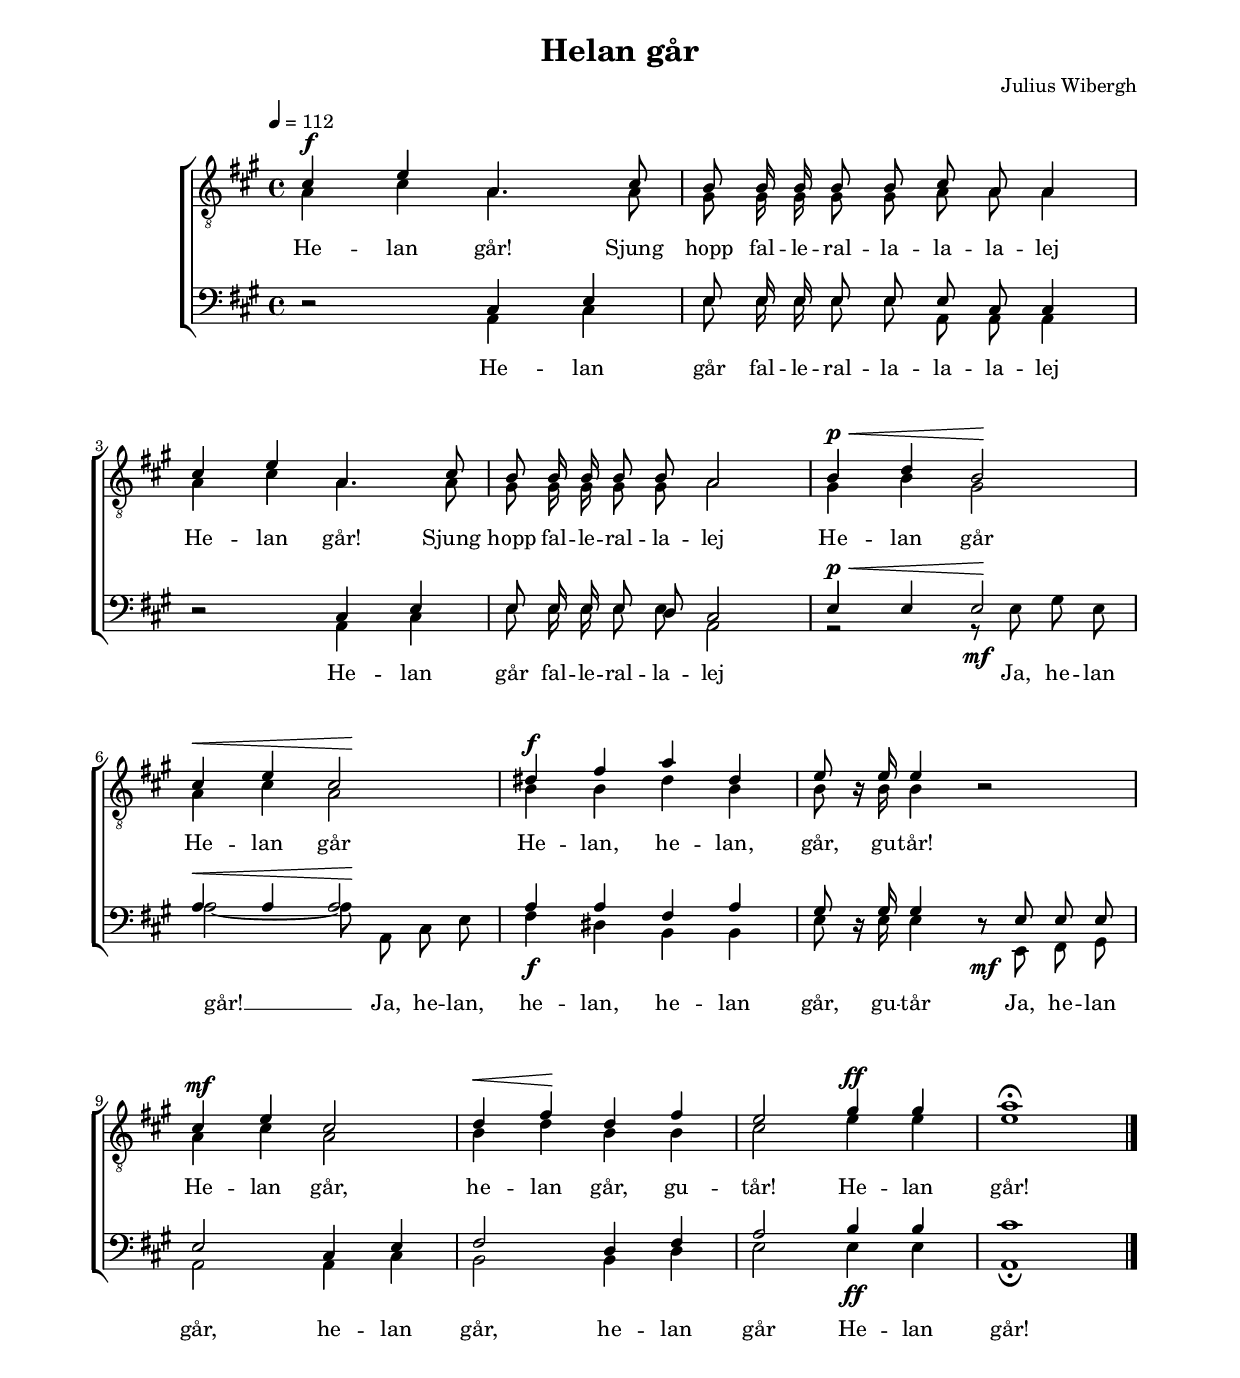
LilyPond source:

% LilyBin
\version "2.18.2"

\header {
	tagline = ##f
}

\paper {
	line-width = 175
	top-margin = 25
	bottom-margin = 30
	system-system-spacing.padding = #6
	print-all-headers = ##t
	print-page-number = ##f
	systems-per-page = 4
}

#(set-global-staff-size 17)

global = {
	\time 4/4
	\key a \major
}

\include "../Include/midiVolume.ly"

%Helan går

tenorDynamics = \relative c {
	\override DynamicLineSpanner.staff-padding = #3
	s1\f |
	s1 | \break
	s1 |
	s1 |

	s4\p\< s4 s2\! \break
	s4\< s4 s2\! |
	s4\f s2. |
	s1 | \break

	s4\mf s2. |
	s1 |
	s2 s4\ff s4 |
	s1
	\bar "|."
}


bOneDynamics = \relative c {
	\override DynamicLineSpanner.staff-padding = #3
	s1 | s1 | s1 |s1
	s4\p\< s4 s2\!
	s4\< s4 s2\!

}


bTwoDynamics = \relative c {
	\override DynamicLineSpanner.staff-padding = #3

	s1 | s1 | s1 | s1

	s2 s8\mf s4.
	s1
	s1\f

	s2 s8\mf s4.
	s1 | s1
	s2 s2\ff

}

tOne = \relative c' {
	\override Voice.Rest #'staff-position = #0
	\autoBeamOff

	\tempo 4 = 112
	cis4 e4 a,4. cis8
	b8 b16 b16 b8 b8 cis8 a8 a4
	cis4 e4 a,4. cis8
	b8 b16 b16 b8 b8 a2

	b4 d4 b2
	cis4 e4 cis2
	dis4 fis4 a4 dis,4
	e8 r16 e16 e4 r2

	cis4 e4 cis2
	d4^\< fis4\! d4 fis4
	e2 gis4 gis4
	a1\fermata

}

tTwo = \relative c' {
	\override Voice.Rest #'staff-position = #0
	\autoBeamOff

	a4 cis4 a4. a8
	gis8 gis16 gis16  gis8 gis8 a8 a8 a4
	a4 cis4 a4. a8
	gis8 gis16 gis16  gis8  gis8 a2

	gis4 b4 gis2
	a4 cis4 a2
	b4 b4 dis4 b4
	b8 r16 b16 b4 r2

	a4 cis4 a2
	b4 d4 b4 b4
	cis2 e4 e4
	e1


}

bOne = \relative c {
	\override Voice.Rest #'staff-position = #0
	\autoBeamOff

	r2 cis4 e4
	e8 e16 e16 e8 e8 e8 cis8 cis4
	r2 cis4 e4
	e8 e16 e16 e8 d8 cis2
	e4 e4 e2
	a4 a4 a2
	a4 a4 fis4 a4
	gis8 r16 gis16 gis4 r8 e8 e8 e8
	e2 cis4 e4
	fis2 d4 fis4
	a2 b4 b4
	cis1

}

bTwo = \relative c {
	\override Voice.Rest #'staff-position = #0
	\autoBeamOff

	r2 a4 cis4
	e8 e16 e16 e8 e8 a,8 a8 a4
	r2 a4 cis4
	e8 e16 e16 e8 e8 a,2

	\once \override Voice.Rest #'staff-position = #-4 r2 \once \override Voice.Rest #'staff-position = #-4 r8 e'8 gis8 e8
	a2~ a8
	a,8 cis8 e8
	fis4 dis4 b4 b4

	e8 r16 e16 e4 r8 e,8 fis8 gis8
	a2 a4 cis4
	b2 b4 d4
	e2 e4 e4
	a,1\fermata

}


tTwoLyric = \lyricmode {
	He -- lan går! Sjung
	hopp fal -- le -- ral -- la -- la -- la -- lej

	He -- lan går! Sjung
	hopp fal -- le -- ral -- la -- lej

	He -- lan går
	He -- lan går
	He -- lan, he -- lan,
	går, gu -- tår!
	He -- lan går,
	he -- lan går, gu --
	tår! He -- lan går!
}

bTwoLyric = \lyricmode {
	He -- lan
	går fal -- le -- ral -- la -- la -- la -- lej
	He -- lan
	går fal -- le -- ral -- la -- lej

	Ja, he -- lan
	går! __ Ja, he -- lan,
	he -- lan, he -- lan går, gu -- tår
	Ja, he -- lan går, he -- lan
	går, he -- lan går
	He -- lan går!

}


%Helan går

\score { % centered <<
	\header {
		title = "Helan går"
		composer = "Julius Wibergh"
	}

	\new ChoirStaff <<
		\new Staff = "tenor" <<
			\global
			\clef "treble_8"
			\new Voice = "tOne" <<
				\voiceOne
				\tOne
			>>
			\new Voice <<
				\dynamicUp
				\voiceOne
				\tenorDynamics
			>>
			\new Voice = "tTwo" <<
				\voiceTwo
				\tTwo
			>>
		>>

		\new Lyrics  {
			\lyricsto "tTwo"
			\tTwoLyric
		}
		\new Staff = "basses" <<
			\global
			\clef "bass"
			\new Voice = "bOne" <<
				\voiceOne
				\bOne
			>>
			\new Voice = "bTwo" <<
				\voiceTwo
				\bTwo
			>>
			\new Voice = "b2Dynamics"<<
				\voiceTwo
				\dynamicDown
				\bTwoDynamics
			>>

			\new Voice = "b1Dynamics" <<
				\voiceOne
				\dynamicUp
				\bOneDynamics
			>>
		>>

		\new Lyrics  {
			\lyricsto "bTwo"
			\bTwoLyric
		}
	>>
	\layout {
		\context {
			\Score
			\override SpacingSpanner.base-shortest-duration = #(ly:make-moment 1/2)
		}
		\context {
			\Lyrics
			\override VerticalAxisGroup.nonstaff-relatedstaff-spacing.padding = #1.5
			\override VerticalAxisGroup.nonstaff-unrelatedstaff-spacing.padding = #1.5
		}
	}
}  % End score
tempoMark = {
	\tempo 4 = 112
}

\score {
	\unfoldRepeats {
		\new ChoirStaff <<
			\new Staff <<
				\midiVolumeMax
				\global
				\new Voice = "tOne" <<
					\tOne
				>>
			>>
			\new Staff = "staff" <<
				\midiVolumeMax
				\global
				\new Voice = "tTwo" <<
					\tTwo
				>>
				\new Voice = "bOne" <<
					\bOne
				>>
				\new Voice = "bTwo" <<
					\bTwo
				>>
			>>
		>>
	}
	\midi {
		\tempoMark
	}
}
\score {
	\unfoldRepeats {
		\new ChoirStaff <<
			\new Staff <<
				\midiVolumeMax
				\global
				\new Voice = "tOne" <<
					\tOne
				>>
			>>
			\new Staff = "staff" <<
				\midiVolumeMin
				\global
				\new Voice = "tTwo" <<
					\tTwo
				>>
				\new Voice = "bOne" <<
					\bOne
				>>
				\new Voice = "bTwo" <<
					\bTwo
				>>
			>>
		>>
	}
	\midi {
		\tempoMark
	}
}
\score {
	\unfoldRepeats {
		\new ChoirStaff <<
			\new Staff <<
				\midiVolumeMax
				\global
				\new Voice = "tTwo" <<
					\tTwo
				>>
			>>
			\new Staff = "staff" <<
				\midiVolumeMin
				\global
				\new Voice = "tOne" <<
					\tOne
				>>
				\new Voice = "tOne" <<
					\bOne
				>>
				\new Voice = "bTwo" <<
					\bTwo
				>>
			>>
		>>
	}
	\midi {
		\tempoMark
	}
}
\score {
	\unfoldRepeats {
		\new ChoirStaff <<
			\new Staff <<
				\midiVolumeMax
				\global
				\new Voice = "bOne" <<
					\bOne
				>>
			>>
			\new Staff = "staff" <<
				\midiVolumeMin
				\global
				\new Voice = "tTwo" <<
					\tTwo
				>>
				\new Voice = "tOne" <<
					\tOne
				>>
				\new Voice = "bTwo" <<
					\bTwo
				>>
			>>
		>>
	}
	\midi {
		\tempoMark
	}
}
\score {
	\unfoldRepeats {
		\new ChoirStaff <<
			\new Staff <<
				\midiVolumeMax
				\global
				\new Voice = "bTwo" <<
					\bTwo
				>>
			>>
			\new Staff = "staff" <<
				\midiVolumeMin
				\global
				\new Voice = "tTwo" <<
					\tTwo
				>>
				\new Voice = "bOne" <<
					\bOne
				>>
				\new Voice = "tOne" <<
					\tOne
				>>
			>>
		>>
	}
	\midi {
		\tempoMark
	}
}

